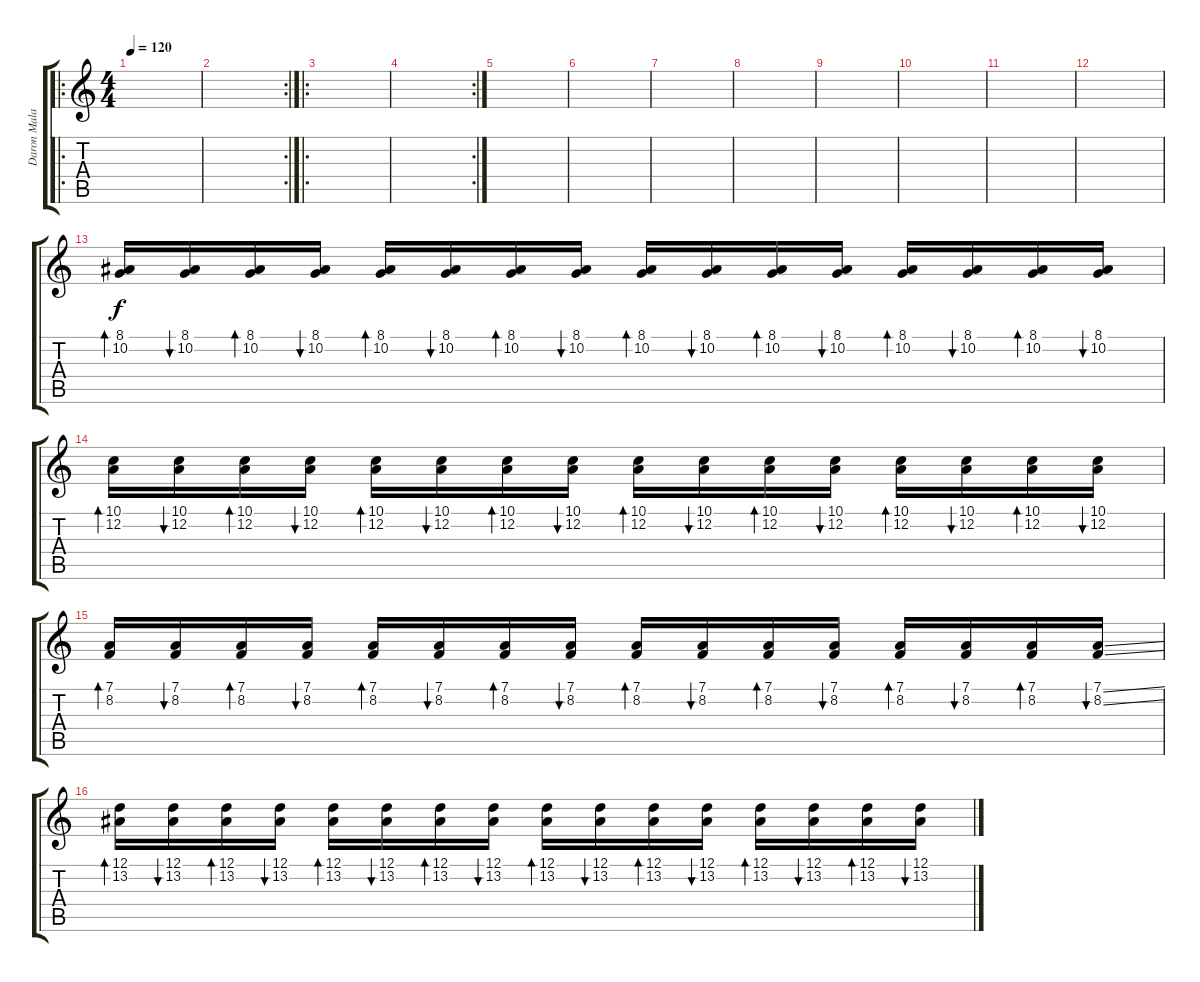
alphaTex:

\track ("Daron Malakian (Clean)" "Daron Mala") {instrument koto}
\staff {score tabs}
\tuning (D4 A3 F3 C3 G2 C2) {hide}
\ro
\ts (4 4)
\tempo 120
\clef g2
\ks c
|
\rc 2
|
\ro
|
\rc 2
|
|
|
|
|
|
|
|
|
(8.1 10.2).16{bd 60} (8.1 10.2).16{bu 60} (8.1 10.2).16{bd 60} (8.1 10.2).16{bu 60} (8.1 10.2).16{bd 60} (8.1 10.2).16{bu 60} (8.1 10.2).16{bd 60} (8.1 10.2).16{bu 60} (8.1 10.2).16{bd 60} (8.1 10.2).16{bu 60} (8.1 10.2).16{bd 60} (8.1 10.2).16{bu 60} (8.1 10.2).16{bd 60} (8.1 10.2).16{bu 60} (8.1 10.2).16{bd 60} (8.1 10.2).16{bu 60} |
(10.1 12.2).16{bd 60} (10.1 12.2).16{bu 60} (10.1 12.2).16{bd 60} (10.1 12.2).16{bu 60} (10.1 12.2).16{bd 60} (10.1 12.2).16{bu 60} (10.1 12.2).16{bd 60} (10.1 12.2).16{bu 60} (10.1 12.2).16{bd 60} (10.1 12.2).16{bu 60} (10.1 12.2).16{bd 60} (10.1 12.2).16{bu 60} (10.1 12.2).16{bd 60} (10.1 12.2).16{bu 60} (10.1 12.2).16{bd 60} (10.1 12.2).16{bu 60} |
(7.1 8.2).16{bd 60} (7.1 8.2).16{bu 60} (7.1 8.2).16{bd 60} (7.1 8.2).16{bu 60} (7.1 8.2).16{bd 60} (7.1 8.2).16{bu 60} (7.1 8.2).16{bd 60} (7.1 8.2).16{bu 60} (7.1 8.2).16{bd 60} (7.1 8.2).16{bu 60} (7.1 8.2).16{bd 60} (7.1 8.2).16{bu 60} (7.1 8.2).16{bd 60} (7.1 8.2).16{bu 60} (7.1 8.2).16{bd 60} (7.1{ss} 8.2{ss}).16{bu 60} |
(12.1 13.2).16{bd 60} (12.1 13.2).16{bu 60} (12.1 13.2).16{bd 60} (12.1 13.2).16{bu 60} (12.1 13.2).16{bd 60} (12.1 13.2).16{bu 60} (12.1 13.2).16{bd 60} (12.1 13.2).16{bu 60} (12.1 13.2).16{bd 60} (12.1 13.2).16{bu 60} (12.1 13.2).16{bd 60} (12.1 13.2).16{bu 60} (12.1 13.2).16{bd 60} (12.1 13.2).16{bu 60} (12.1 13.2).16{bd 60} (12.1 13.2).16{bu 60}
